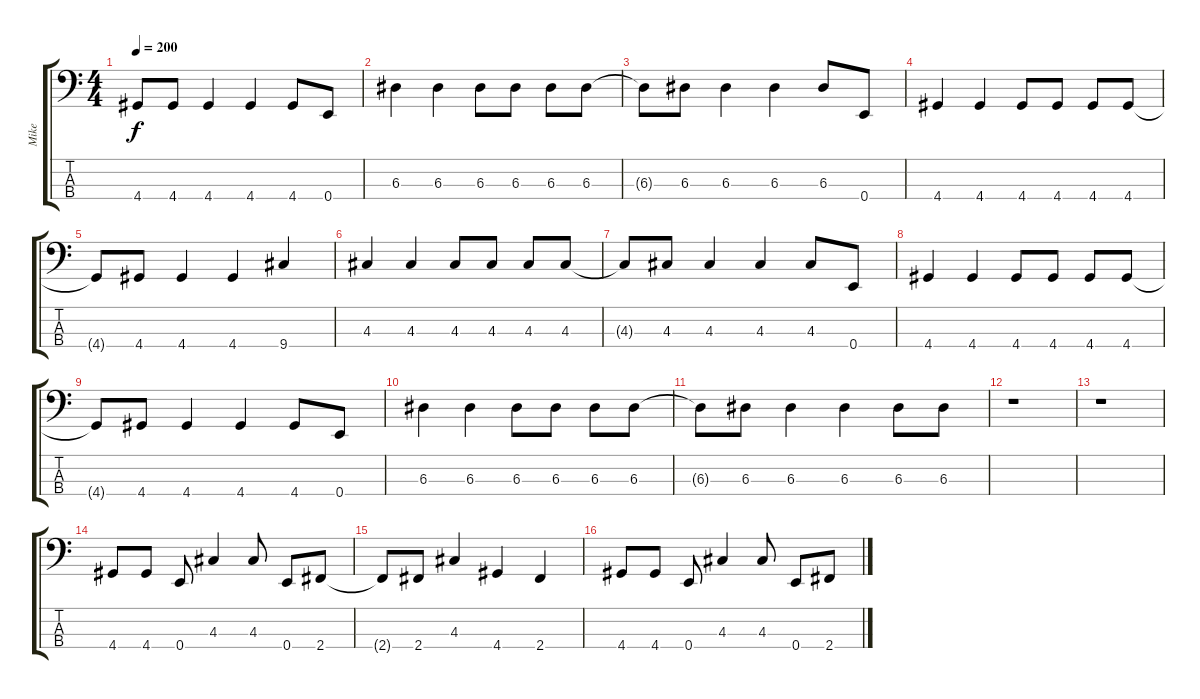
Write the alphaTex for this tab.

\track ("Mike" "Mike") {instrument electricbasspick}
\staff {score tabs}
\tuning (G2 D2 A1 E1) {hide}
\ts (4 4)
\tempo 200
\clef f4
\ks c
4.4{t}.8{dy f} 4.4.8 4.4.4 4.4.4 4.4.8 0.4.8 |
6.3.4 6.3.4 6.3.8 6.3.8 6.3.8 6.3.8 |
6.3{t}.8 6.3.8 6.3.4 6.3.4 6.3.8 0.4.8 |
4.4.4 4.4.4 4.4.8 4.4.8 4.4.8 4.4.8 |
4.4{t}.8 4.4.8 4.4.4 4.4.4 9.4.4 |
4.3.4 4.3.4 4.3.8 4.3.8 4.3.8 4.3.8 |
4.3{t}.8 4.3.8 4.3.4 4.3.4 4.3.8 0.4.8 |
4.4.4 4.4.4 4.4.8 4.4.8 4.4.8 4.4.8 |
4.4{t}.8 4.4.8 4.4.4 4.4.4 4.4.8 0.4.8 |
6.3.4 6.3.4 6.3.8 6.3.8 6.3.8 6.3.8 |
6.3{t}.8 6.3.8 6.3.4 6.3.4 6.3.8 6.3.8 |
r.1 |
r.1 |
4.4.8 4.4.8 0.4.8 4.3.4 4.3.8 0.4.8 2.4.8 |
2.4{t}.8 2.4.8 4.3.4 4.4.4 2.4.4 |
4.4.8 4.4.8 0.4.8 4.3.4 4.3.8 0.4.8 2.4.8
